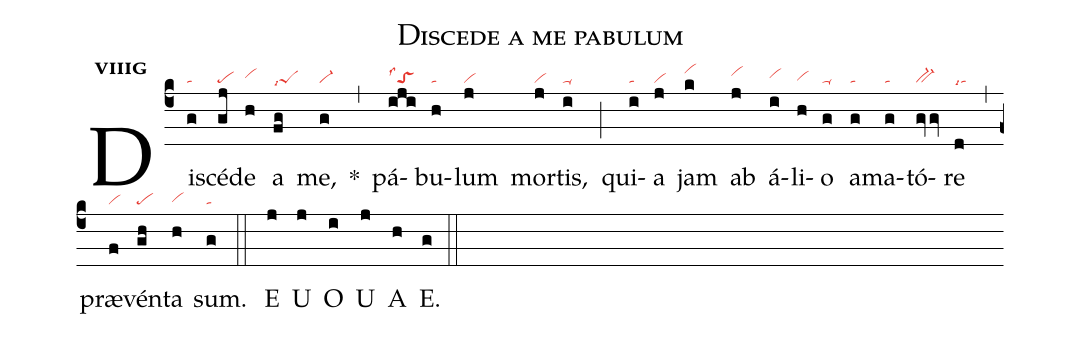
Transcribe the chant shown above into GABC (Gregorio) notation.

name:Discede a me pabulum;
office-part:an;
mode:8g;
nabc-lines:1;
%%
initial-style: 1;
name: Discedite a me pabulum;
mode:8;
office-part: Antiphona;
annotation: Ant.;
annotation: viii g;
nabc-lines:1;
%%
(c4) Dis(g|ta)cé(gj|pe)de(h|vihh) a(fg|peSlsi7) me,(g|vi-) <sp>*</sp>(,) pá(iji|toSlss1)bu(h|ta)lum(j|vi) mor(j|vi)tis,(i|ta-) (;) qui(i|ta)a(j|vi) jam(k|vihj) ab(j|vihi) á(i|vihh)li(h|vihg)o(g|ta-) a(g|ta)ma(g|ta)tó(gvgv|bv-)re(d|talsi7) (,) præ(f|vi)vén(gh|pe)ta(h|vihg) sum.(g|ta) (::)
<eu> E(j) U(j) O(i) U(j) A(h) E.(g) </eu> (::)
